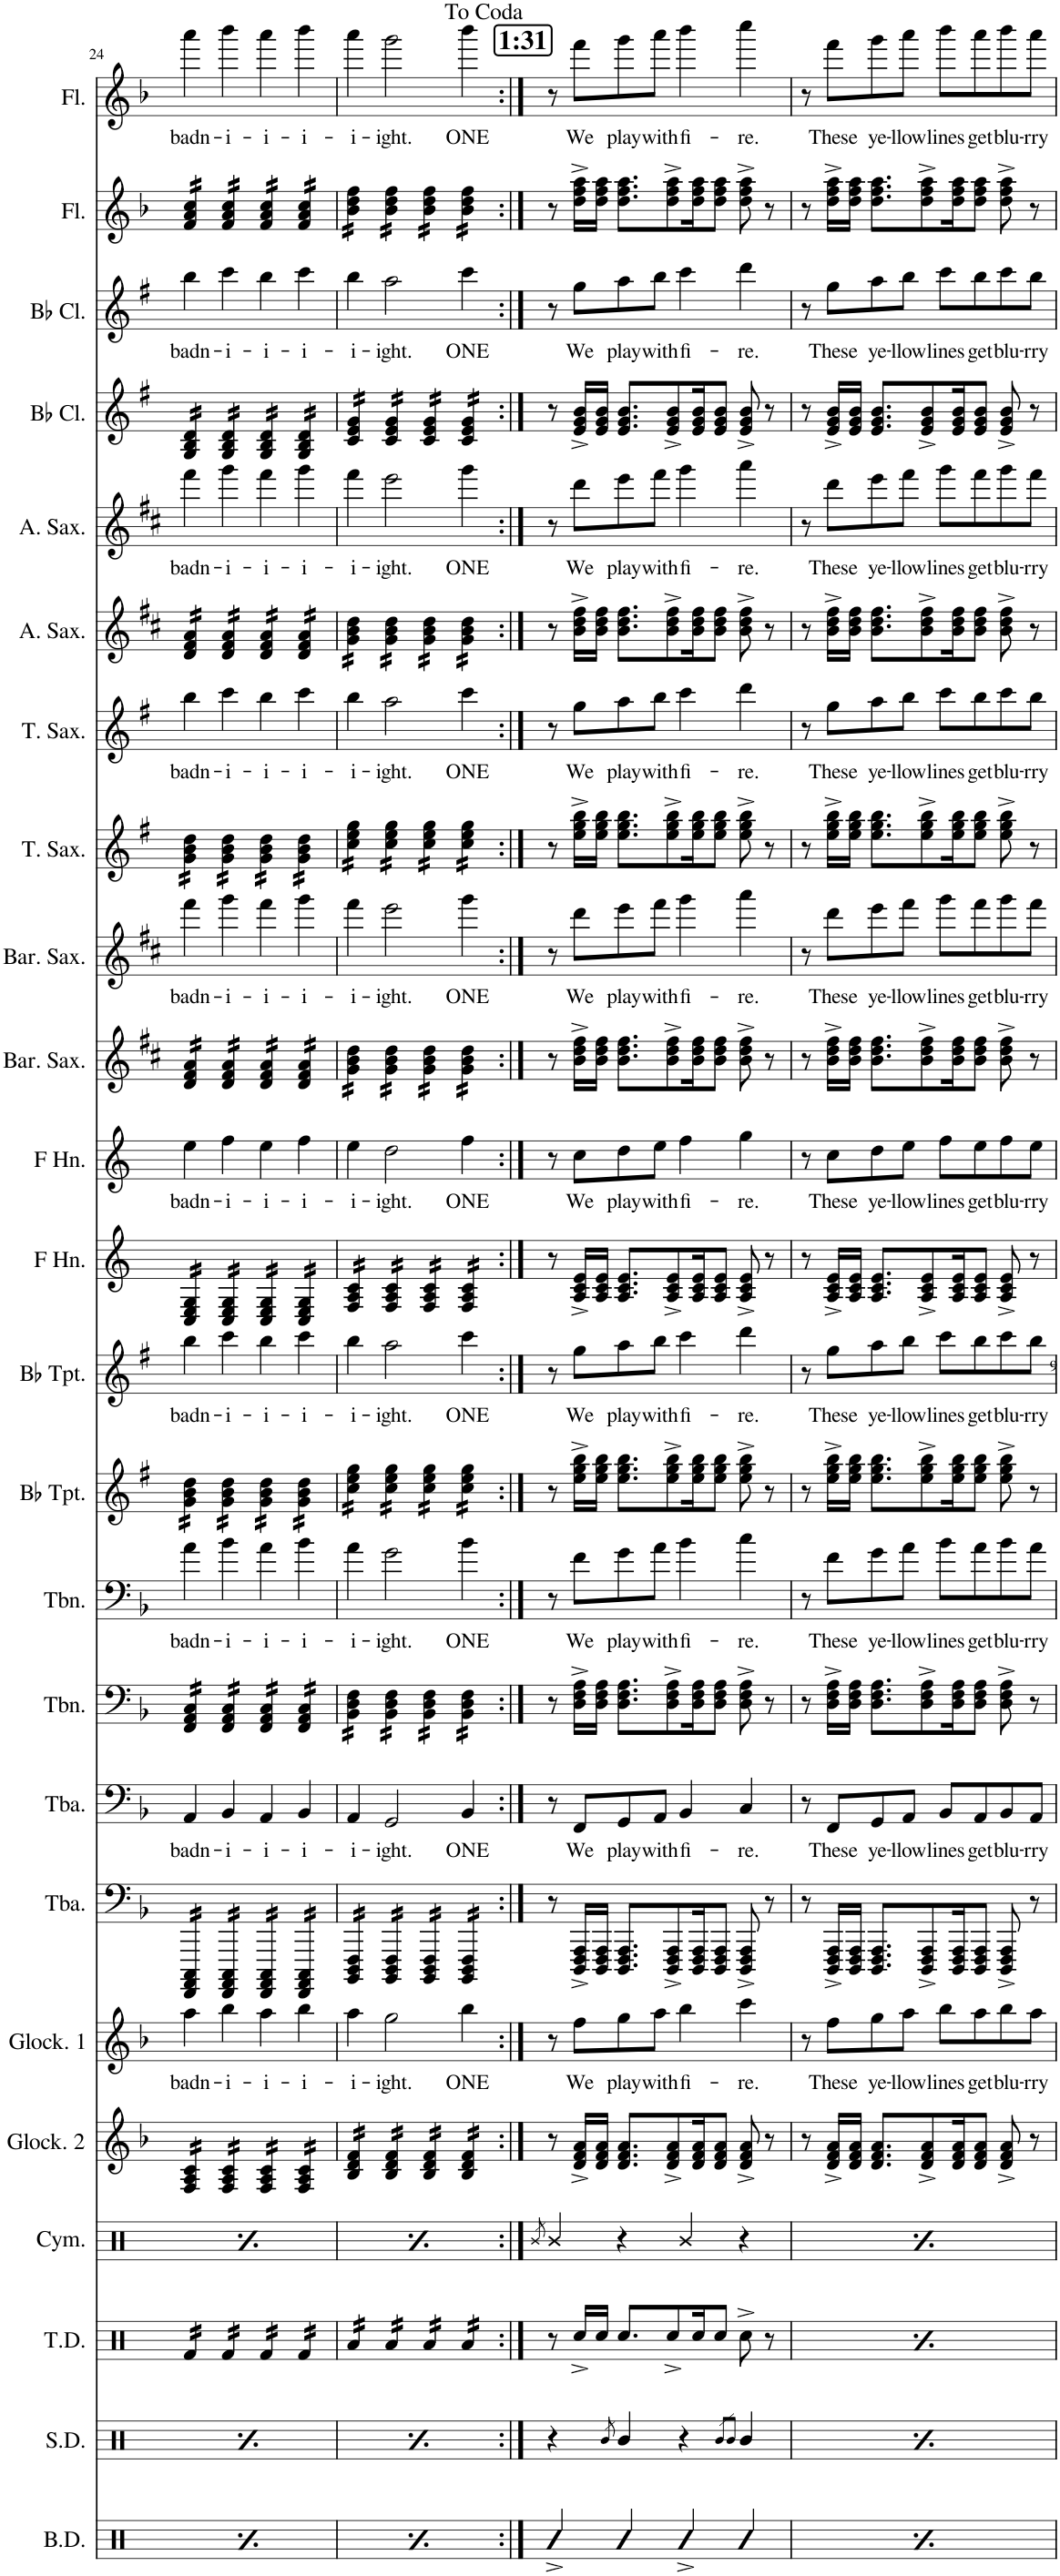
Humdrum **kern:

**kern	**kern	**kern	**kern	**kern	**kern	**text	**kern	**kern	**text	**kern	**kern	**text	**kern	**kern	**text	**kern	**kern	**text	**kern	**kern	**text	**kern	**kern	**text	**kern	**kern	**text	**kern	**kern	**text	**kern	**kern	**text
*part24	*part23	*part22	*part21	*part20	*part19	*part19	*part18	*part17	*part17	*part16	*part15	*part15	*part14	*part13	*part13	*part12	*part11	*part11	*part10	*part9	*part9	*part8	*part7	*part7	*part6	*part5	*part5	*part4	*part3	*part3	*part2	*part1	*part1
*staff24	*staff23	*staff22	*staff21	*staff20	*staff19	*staff19	*staff18	*staff17	*staff17	*staff16	*staff15	*staff15	*staff14	*staff13	*staff13	*staff12	*staff11	*staff11	*staff10	*staff9	*staff9	*staff8	*staff7	*staff7	*staff6	*staff5	*staff5	*staff4	*staff3	*staff3	*staff2	*staff1	*staff1
*I"Bass Drums	*I"Snare Drum	*I"Tenor Drums	*I"Cymbals	*I"Glockenspiel 2	*I"Glockenspiel 1	*	*I"Tuba	*I"Tuba	*	*I"Trombone	*I"Trombone	*	*I"Bb Trumpet	*I"Bb Trumpet	*	*I"Horn in F	*I"Horn in F	*	*I"Baritone Saxophone	*I"Baritone Saxophone	*	*I"Tenor Saxophone	*I"Tenor Saxophone	*	*I"Alto Saxophone	*I"Alto Saxophone	*	*I"Bb Clarinet	*I"Bb Clarinet	*	*I"Flute	*I"Flute	*
*I'B.D.	*I'S.D.	*I'T.D.	*I'Cym.	*I'Glock. 2	*I'Glock. 1	*	*I'Tba.	*I'Tba.	*	*I'Tbn.	*I'Tbn.	*	*I'Bb Tpt.	*I'Bb Tpt.	*	*	*	*	*I'Bar. Sax.	*I'Bar. Sax.	*	*I'T. Sax.	*I'T. Sax.	*	*I'A. Sax.	*I'A. Sax.	*	*I'Bb Cl.	*I'Bb Cl.	*	*I'Fl.	*I'Fl.	*
!!LO:PB:g=z
*clefX	*clefX	*clefX	*clefX	*clefG2	*clefG2	*	*clefF4	*clefF4	*	*clefF4	*clefF4	*	*clefG2	*clefG2	*	*clefG2	*clefG2	*	*clefG2	*clefG2	*	*clefG2	*clefG2	*	*clefG2	*clefG2	*	*clefG2	*clefG2	*	*clefG2	*clefG2	*
*	*	*	*	*Trd-14c-24	*Trd-14c-24	*	*	*	*	*	*	*	*Trd1c2	*Trd1c2	*	*Trd4c7	*Trd4c7	*	*Trd12c21	*Trd12c21	*	*Trd8c14	*Trd8c14	*	*Trd5c9	*Trd5c9	*	*Trd1c2	*Trd1c2	*	*	*	*
*k[]	*k[]	*k[]	*k[]	*k[b-]	*k[b-]	*	*k[b-]	*k[b-]	*	*k[b-]	*k[b-]	*	*k[f#]	*k[f#]	*	*k[]	*k[]	*	*k[f#c#]	*k[f#c#]	*	*k[f#]	*k[f#]	*	*k[f#c#]	*k[f#c#]	*	*k[f#]	*k[f#]	*	*k[b-]	*k[b-]	*
*M4/4	*M4/4	*M4/4	*M4/4	*M4/4	*M4/4	*	*M4/4	*M4/4	*	*M4/4	*M4/4	*	*M4/4	*M4/4	*	*M4/4	*M4/4	*	*M4/4	*M4/4	*	*M4/4	*M4/4	*	*M4/4	*M4/4	*	*M4/4	*M4/4	*	*M4/4	*M4/4	*
=24	=24	=24	=24	=24	=24	=24	=24	=24	=24	=24	=24	=24	=24	=24	=24	=24	=24	=24	=24	=24	=24	=24	=24	=24	=24	=24	=24	=24	=24	=24	=24	=24	=24
.	.	.	8qR/	.	.	.	.	.	.	.	.	.	.	.	.	.	.	.	.	.	.	.	.	.	.	.	.	.	.	.	.	.	.
!	!	!	!	!	!	!LO:LY:b	!	!	!LO:LY:b	!	!	!LO:LY:b	!	!	!LO:LY:b	!	!	!LO:LY:b	!	!	!LO:LY:b	!	!	!LO:LY:b	!	!	!LO:LY:b	!	!	!LO:LY:b	!	!	!LO:LY:b
*	*	*tremolo	*	*	*	*	*	*	*	*	*	*	*	*	*	*	*	*	*	*	*	*	*	*	*	*	*	*	*	*	*	*	*
*	*	*	*	*tremolo	*	*	*	*	*	*	*	*	*	*	*	*	*	*	*	*	*	*	*	*	*	*	*	*	*	*	*	*	*
*	*	*	*	*	*	*	*tremolo	*	*	*	*	*	*	*	*	*	*	*	*	*	*	*	*	*	*	*	*	*	*	*	*	*	*
*	*	*	*	*	*	*	*	*	*	*tremolo	*	*	*	*	*	*	*	*	*	*	*	*	*	*	*	*	*	*	*	*	*	*	*
*	*	*	*	*	*	*	*	*	*	*	*	*	*tremolo	*	*	*	*	*	*	*	*	*	*	*	*	*	*	*	*	*	*	*	*
*	*	*	*	*	*	*	*	*	*	*	*	*	*	*	*	*tremolo	*	*	*	*	*	*	*	*	*	*	*	*	*	*	*	*	*
*	*	*	*	*	*	*	*	*	*	*	*	*	*	*	*	*	*	*	*tremolo	*	*	*	*	*	*	*	*	*	*	*	*	*	*
*	*	*	*	*	*	*	*	*	*	*	*	*	*	*	*	*	*	*	*	*	*	*tremolo	*	*	*	*	*	*	*	*	*	*	*
*	*	*	*	*	*	*	*	*	*	*	*	*	*	*	*	*	*	*	*	*	*	*	*	*	*tremolo	*	*	*	*	*	*	*	*
*	*	*	*	*	*	*	*	*	*	*	*	*	*	*	*	*	*	*	*	*	*	*	*	*	*	*	*	*tremolo	*	*	*	*	*
*	*	*	*	*	*	*	*	*	*	*	*	*	*	*	*	*	*	*	*	*	*	*	*	*	*	*	*	*	*	*	*tremolo	*	*
4R^/	4r	16Rf/LL	4R^\	16F/ 16A/ 16c/LL	4aa\	badn-	16FFFF/ 16AAAA/ 16CCC/LL	4AA/	badn-	16FF/ 16AA/ 16C/LL	4a\	badn-	16g\ 16b\ 16dd\LL	4bb\	badn-	16C/ 16E/ 16G/LL	4ee\	badn-	16d/ 16f#/ 16a/LL	4fff#\	badn-	16g\ 16b\ 16dd\LL	4bb\	badn-	16d/ 16f#/ 16a/LL	4fff#\	badn-	16G/ 16B/ 16d/LL	4bb\	badn-	16f/ 16a/ 16cc/LL	4aaa\	badn-
.	.	16Rf/	.	16F/ 16A/ 16c/	.	.	16FFFF/ 16AAAA/ 16CCC/	.	.	16FF/ 16AA/ 16C/	.	.	16g\ 16b\ 16dd\	.	.	16C/ 16E/ 16G/	.	.	16d/ 16f#/ 16a/	.	.	16g\ 16b\ 16dd\	.	.	16d/ 16f#/ 16a/	.	.	16G/ 16B/ 16d/	.	.	16f/ 16a/ 16cc/	.	.
.	.	16Rf/	.	16F/ 16A/ 16c/	.	.	16FFFF/ 16AAAA/ 16CCC/	.	.	16FF/ 16AA/ 16C/	.	.	16g\ 16b\ 16dd\	.	.	16C/ 16E/ 16G/	.	.	16d/ 16f#/ 16a/	.	.	16g\ 16b\ 16dd\	.	.	16d/ 16f#/ 16a/	.	.	16G/ 16B/ 16d/	.	.	16f/ 16a/ 16cc/	.	.
.	.	16Rf/JJ	.	16F/ 16A/ 16c/JJ	.	.	16FFFF/ 16AAAA/ 16CCC/JJ	.	.	16FF/ 16AA/ 16C/JJ	.	.	16g\ 16b\ 16dd\JJ	.	.	16C/ 16E/ 16G/JJ	.	.	16d/ 16f#/ 16a/JJ	.	.	16g\ 16b\ 16dd\JJ	.	.	16d/ 16f#/ 16a/JJ	.	.	16G/ 16B/ 16d/JJ	.	.	16f/ 16a/ 16cc/JJ	.	.
.	8qR/	.	.	.	.	.	.	.	.	.	.	.	.	.	.	.	.	.	.	.	.	.	.	.	.	.	.	.	.	.	.	.	.
!	!	!	!	!	!	!LO:LY:b	!	!	!LO:LY:b	!	!	!LO:LY:b	!	!	!LO:LY:b	!	!	!LO:LY:b	!	!	!LO:LY:b	!	!	!LO:LY:b	!	!	!LO:LY:b	!	!	!LO:LY:b	!	!	!LO:LY:b
4R/	4R/	16Rf/LL	4r	16F/ 16A/ 16c/LL	4bb-\	-i-	16FFFF/ 16AAAA/ 16CCC/LL	4BB-/	-i-	16FF/ 16AA/ 16C/LL	4b-\	-i-	16g\ 16b\ 16dd\LL	4ccc\	-i-	16C/ 16E/ 16G/LL	4ff\	-i-	16d/ 16f#/ 16a/LL	4ggg\	-i-	16g\ 16b\ 16dd\LL	4ccc\	-i-	16d/ 16f#/ 16a/LL	4ggg\	-i-	16G/ 16B/ 16d/LL	4ccc\	-i-	16f/ 16a/ 16cc/LL	4bbb-\	-i-
.	.	16Rf/	.	16F/ 16A/ 16c/	.	.	16FFFF/ 16AAAA/ 16CCC/	.	.	16FF/ 16AA/ 16C/	.	.	16g\ 16b\ 16dd\	.	.	16C/ 16E/ 16G/	.	.	16d/ 16f#/ 16a/	.	.	16g\ 16b\ 16dd\	.	.	16d/ 16f#/ 16a/	.	.	16G/ 16B/ 16d/	.	.	16f/ 16a/ 16cc/	.	.
.	.	16Rf/	.	16F/ 16A/ 16c/	.	.	16FFFF/ 16AAAA/ 16CCC/	.	.	16FF/ 16AA/ 16C/	.	.	16g\ 16b\ 16dd\	.	.	16C/ 16E/ 16G/	.	.	16d/ 16f#/ 16a/	.	.	16g\ 16b\ 16dd\	.	.	16d/ 16f#/ 16a/	.	.	16G/ 16B/ 16d/	.	.	16f/ 16a/ 16cc/	.	.
.	.	16Rf/JJ	.	16F/ 16A/ 16c/JJ	.	.	16FFFF/ 16AAAA/ 16CCC/JJ	.	.	16FF/ 16AA/ 16C/JJ	.	.	16g\ 16b\ 16dd\JJ	.	.	16C/ 16E/ 16G/JJ	.	.	16d/ 16f#/ 16a/JJ	.	.	16g\ 16b\ 16dd\JJ	.	.	16d/ 16f#/ 16a/JJ	.	.	16G/ 16B/ 16d/JJ	.	.	16f/ 16a/ 16cc/JJ	.	.
!	!	!	!	!	!	!LO:LY:b	!	!	!LO:LY:b	!	!	!LO:LY:b	!	!	!LO:LY:b	!	!	!LO:LY:b	!	!	!LO:LY:b	!	!	!LO:LY:b	!	!	!LO:LY:b	!	!	!LO:LY:b	!	!	!LO:LY:b
4R^/	4r	16Rf/LL	4R\	16F/ 16A/ 16c/LL	4aa\	-i-	16FFFF/ 16AAAA/ 16CCC/LL	4AA/	-i-	16FF/ 16AA/ 16C/LL	4a\	-i-	16g\ 16b\ 16dd\LL	4bb\	-i-	16C/ 16E/ 16G/LL	4ee\	-i-	16d/ 16f#/ 16a/LL	4fff#\	-i-	16g\ 16b\ 16dd\LL	4bb\	-i-	16d/ 16f#/ 16a/LL	4fff#\	-i-	16G/ 16B/ 16d/LL	4bb\	-i-	16f/ 16a/ 16cc/LL	4aaa\	-i-
.	.	16Rf/	.	16F/ 16A/ 16c/	.	.	16FFFF/ 16AAAA/ 16CCC/	.	.	16FF/ 16AA/ 16C/	.	.	16g\ 16b\ 16dd\	.	.	16C/ 16E/ 16G/	.	.	16d/ 16f#/ 16a/	.	.	16g\ 16b\ 16dd\	.	.	16d/ 16f#/ 16a/	.	.	16G/ 16B/ 16d/	.	.	16f/ 16a/ 16cc/	.	.
.	.	16Rf/	.	16F/ 16A/ 16c/	.	.	16FFFF/ 16AAAA/ 16CCC/	.	.	16FF/ 16AA/ 16C/	.	.	16g\ 16b\ 16dd\	.	.	16C/ 16E/ 16G/	.	.	16d/ 16f#/ 16a/	.	.	16g\ 16b\ 16dd\	.	.	16d/ 16f#/ 16a/	.	.	16G/ 16B/ 16d/	.	.	16f/ 16a/ 16cc/	.	.
.	.	16Rf/JJ	.	16F/ 16A/ 16c/JJ	.	.	16FFFF/ 16AAAA/ 16CCC/JJ	.	.	16FF/ 16AA/ 16C/JJ	.	.	16g\ 16b\ 16dd\JJ	.	.	16C/ 16E/ 16G/JJ	.	.	16d/ 16f#/ 16a/JJ	.	.	16g\ 16b\ 16dd\JJ	.	.	16d/ 16f#/ 16a/JJ	.	.	16G/ 16B/ 16d/JJ	.	.	16f/ 16a/ 16cc/JJ	.	.
.	8qR/L	.	.	.	.	.	.	.	.	.	.	.	.	.	.	.	.	.	.	.	.	.	.	.	.	.	.	.	.	.	.	.	.
.	8qR/J	.	.	.	.	.	.	.	.	.	.	.	.	.	.	.	.	.	.	.	.	.	.	.	.	.	.	.	.	.	.	.	.
!	!	!	!	!	!	!LO:LY:b	!	!	!LO:LY:b	!	!	!LO:LY:b	!	!	!LO:LY:b	!	!	!LO:LY:b	!	!	!LO:LY:b	!	!	!LO:LY:b	!	!	!LO:LY:b	!	!	!LO:LY:b	!	!	!LO:LY:b
4R/	4R/	16Rf/LL	4r	16F/ 16A/ 16c/LL	4bb-\	-i-	16FFFF/ 16AAAA/ 16CCC/LL	4BB-/	-i-	16FF/ 16AA/ 16C/LL	4b-\	-i-	16g\ 16b\ 16dd\LL	4ccc\	-i-	16C/ 16E/ 16G/LL	4ff\	-i-	16d/ 16f#/ 16a/LL	4ggg\	-i-	16g\ 16b\ 16dd\LL	4ccc\	-i-	16d/ 16f#/ 16a/LL	4ggg\	-i-	16G/ 16B/ 16d/LL	4ccc\	-i-	16f/ 16a/ 16cc/LL	4bbb-\	-i-
.	.	16Rf/	.	16F/ 16A/ 16c/	.	.	16FFFF/ 16AAAA/ 16CCC/	.	.	16FF/ 16AA/ 16C/	.	.	16g\ 16b\ 16dd\	.	.	16C/ 16E/ 16G/	.	.	16d/ 16f#/ 16a/	.	.	16g\ 16b\ 16dd\	.	.	16d/ 16f#/ 16a/	.	.	16G/ 16B/ 16d/	.	.	16f/ 16a/ 16cc/	.	.
.	.	16Rf/	.	16F/ 16A/ 16c/	.	.	16FFFF/ 16AAAA/ 16CCC/	.	.	16FF/ 16AA/ 16C/	.	.	16g\ 16b\ 16dd\	.	.	16C/ 16E/ 16G/	.	.	16d/ 16f#/ 16a/	.	.	16g\ 16b\ 16dd\	.	.	16d/ 16f#/ 16a/	.	.	16G/ 16B/ 16d/	.	.	16f/ 16a/ 16cc/	.	.
.	.	16Rf/JJ	.	16F/ 16A/ 16c/JJ	.	.	16FFFF/ 16AAAA/ 16CCC/JJ	.	.	16FF/ 16AA/ 16C/JJ	.	.	16g\ 16b\ 16dd\JJ	.	.	16C/ 16E/ 16G/JJ	.	.	16d/ 16f#/ 16a/JJ	.	.	16g\ 16b\ 16dd\JJ	.	.	16d/ 16f#/ 16a/JJ	.	.	16G/ 16B/ 16d/JJ	.	.	16f/ 16a/ 16cc/JJ	.	.
=25	=25	=25	=25	=25	=25	=25	=25	=25	=25	=25	=25	=25	=25	=25	=25	=25	=25	=25	=25	=25	=25	=25	=25	=25	=25	=25	=25	=25	=25	=25	=25	=25	=25
.	.	.	8qR/	.	.	.	.	.	.	.	.	.	.	.	.	.	.	.	.	.	.	.	.	.	.	.	.	.	.	.	.	.	.
!	!	!	!	!	!	!LO:LY:b	!	!	!LO:LY:b	!	!	!LO:LY:b	!	!	!LO:LY:b	!	!	!LO:LY:b	!	!	!LO:LY:b	!	!	!LO:LY:b	!	!	!LO:LY:b	!	!	!LO:LY:b	!	!	!LO:LY:b
4R^/	4r	16Ra/LL	4R^\	16B-/ 16d/ 16f/LL	4aa\	-i-	16BBBB-/ 16DDD/ 16FFF/LL	4AA/	-i-	16BB-\ 16D\ 16F\LL	4a\	-i-	16cc\ 16ee\ 16gg\LL	4bb\	-i-	16F/ 16A/ 16c/LL	4ee\	-i-	16g\ 16b\ 16dd\LL	4fff#\	-i-	16cc\ 16ee\ 16gg\LL	4bb\	-i-	16g\ 16b\ 16dd\LL	4fff#\	-i-	16c/ 16e/ 16g/LL	4bb\	-i-	16b-\ 16dd\ 16ff\LL	4aaa\	-i-
.	.	16Ra/	.	16B-/ 16d/ 16f/	.	.	16BBBB-/ 16DDD/ 16FFF/	.	.	16BB-\ 16D\ 16F\	.	.	16cc\ 16ee\ 16gg\	.	.	16F/ 16A/ 16c/	.	.	16g\ 16b\ 16dd\	.	.	16cc\ 16ee\ 16gg\	.	.	16g\ 16b\ 16dd\	.	.	16c/ 16e/ 16g/	.	.	16b-\ 16dd\ 16ff\	.	.
.	.	16Ra/	.	16B-/ 16d/ 16f/	.	.	16BBBB-/ 16DDD/ 16FFF/	.	.	16BB-\ 16D\ 16F\	.	.	16cc\ 16ee\ 16gg\	.	.	16F/ 16A/ 16c/	.	.	16g\ 16b\ 16dd\	.	.	16cc\ 16ee\ 16gg\	.	.	16g\ 16b\ 16dd\	.	.	16c/ 16e/ 16g/	.	.	16b-\ 16dd\ 16ff\	.	.
.	.	16Ra/JJ	.	16B-/ 16d/ 16f/JJ	.	.	16BBBB-/ 16DDD/ 16FFF/JJ	.	.	16BB-\ 16D\ 16F\JJ	.	.	16cc\ 16ee\ 16gg\JJ	.	.	16F/ 16A/ 16c/JJ	.	.	16g\ 16b\ 16dd\JJ	.	.	16cc\ 16ee\ 16gg\JJ	.	.	16g\ 16b\ 16dd\JJ	.	.	16c/ 16e/ 16g/JJ	.	.	16b-\ 16dd\ 16ff\JJ	.	.
.	8qR/	.	.	.	.	.	.	.	.	.	.	.	.	.	.	.	.	.	.	.	.	.	.	.	.	.	.	.	.	.	.	.	.
!	!	!	!	!	!	!LO:LY:b	!	!	!LO:LY:b	!	!	!LO:LY:b	!	!	!LO:LY:b	!	!	!LO:LY:b	!	!	!LO:LY:b	!	!	!LO:LY:b	!	!	!LO:LY:b	!	!	!LO:LY:b	!	!	!LO:LY:b
4R/	4R/	16Ra/LL	4r	16B-/ 16d/ 16f/LL	2gg\	-ight.	16BBBB-/ 16DDD/ 16FFF/LL	2GG/	-ight.	16BB-\ 16D\ 16F\LL	2g\	-ight.	16cc\ 16ee\ 16gg\LL	2aa\	-ight.	16F/ 16A/ 16c/LL	2dd\	-ight.	16g\ 16b\ 16dd\LL	2eee\	-ight.	16cc\ 16ee\ 16gg\LL	2aa\	-ight.	16g\ 16b\ 16dd\LL	2eee\	-ight.	16c/ 16e/ 16g/LL	2aa\	-ight.	16b-\ 16dd\ 16ff\LL	2ggg\	-ight.
.	.	16Ra/	.	16B-/ 16d/ 16f/	.	.	16BBBB-/ 16DDD/ 16FFF/	.	.	16BB-\ 16D\ 16F\	.	.	16cc\ 16ee\ 16gg\	.	.	16F/ 16A/ 16c/	.	.	16g\ 16b\ 16dd\	.	.	16cc\ 16ee\ 16gg\	.	.	16g\ 16b\ 16dd\	.	.	16c/ 16e/ 16g/	.	.	16b-\ 16dd\ 16ff\	.	.
.	.	16Ra/	.	16B-/ 16d/ 16f/	.	.	16BBBB-/ 16DDD/ 16FFF/	.	.	16BB-\ 16D\ 16F\	.	.	16cc\ 16ee\ 16gg\	.	.	16F/ 16A/ 16c/	.	.	16g\ 16b\ 16dd\	.	.	16cc\ 16ee\ 16gg\	.	.	16g\ 16b\ 16dd\	.	.	16c/ 16e/ 16g/	.	.	16b-\ 16dd\ 16ff\	.	.
.	.	16Ra/JJ	.	16B-/ 16d/ 16f/JJ	.	.	16BBBB-/ 16DDD/ 16FFF/JJ	.	.	16BB-\ 16D\ 16F\JJ	.	.	16cc\ 16ee\ 16gg\JJ	.	.	16F/ 16A/ 16c/JJ	.	.	16g\ 16b\ 16dd\JJ	.	.	16cc\ 16ee\ 16gg\JJ	.	.	16g\ 16b\ 16dd\JJ	.	.	16c/ 16e/ 16g/JJ	.	.	16b-\ 16dd\ 16ff\JJ	.	.
4R^/	4r	16Ra/LL	4R\	16B-/ 16d/ 16f/LL	.	.	16BBBB-/ 16DDD/ 16FFF/LL	.	.	16BB-\ 16D\ 16F\LL	.	.	16cc\ 16ee\ 16gg\LL	.	.	16F/ 16A/ 16c/LL	.	.	16g\ 16b\ 16dd\LL	.	.	16cc\ 16ee\ 16gg\LL	.	.	16g\ 16b\ 16dd\LL	.	.	16c/ 16e/ 16g/LL	.	.	16b-\ 16dd\ 16ff\LL	.	.
.	.	16Ra/	.	16B-/ 16d/ 16f/	.	.	16BBBB-/ 16DDD/ 16FFF/	.	.	16BB-\ 16D\ 16F\	.	.	16cc\ 16ee\ 16gg\	.	.	16F/ 16A/ 16c/	.	.	16g\ 16b\ 16dd\	.	.	16cc\ 16ee\ 16gg\	.	.	16g\ 16b\ 16dd\	.	.	16c/ 16e/ 16g/	.	.	16b-\ 16dd\ 16ff\	.	.
.	.	16Ra/	.	16B-/ 16d/ 16f/	.	.	16BBBB-/ 16DDD/ 16FFF/	.	.	16BB-\ 16D\ 16F\	.	.	16cc\ 16ee\ 16gg\	.	.	16F/ 16A/ 16c/	.	.	16g\ 16b\ 16dd\	.	.	16cc\ 16ee\ 16gg\	.	.	16g\ 16b\ 16dd\	.	.	16c/ 16e/ 16g/	.	.	16b-\ 16dd\ 16ff\	.	.
.	.	16Ra/JJ	.	16B-/ 16d/ 16f/JJ	.	.	16BBBB-/ 16DDD/ 16FFF/JJ	.	.	16BB-\ 16D\ 16F\JJ	.	.	16cc\ 16ee\ 16gg\JJ	.	.	16F/ 16A/ 16c/JJ	.	.	16g\ 16b\ 16dd\JJ	.	.	16cc\ 16ee\ 16gg\JJ	.	.	16g\ 16b\ 16dd\JJ	.	.	16c/ 16e/ 16g/JJ	.	.	16b-\ 16dd\ 16ff\JJ	.	.
.	8qR/L	.	.	.	.	.	.	.	.	.	.	.	.	.	.	.	.	.	.	.	.	.	.	.	.	.	.	.	.	.	.	.	.
.	8qR/J	.	.	.	.	.	.	.	.	.	.	.	.	.	.	.	.	.	.	.	.	.	.	.	.	.	.	.	.	.	.	.	.
!	!	!	!	!	!	!LO:LY:b	!	!	!LO:LY:b	!	!	!LO:LY:b	!	!	!LO:LY:b	!	!	!LO:LY:b	!	!	!LO:LY:b	!	!	!LO:LY:b	!	!	!LO:LY:b	!	!	!LO:LY:b	!	!	!LO:LY:b
4R/	4R/	16Ra/LL	4r	16B-/ 16d/ 16f/LL	4bb-\	ONE	16BBBB-/ 16DDD/ 16FFF/LL	4BB-/	ONE	16BB-\ 16D\ 16F\LL	4b-\	ONE	16cc\ 16ee\ 16gg\LL	4ccc\	ONE	16F/ 16A/ 16c/LL	4ff\	ONE	16g\ 16b\ 16dd\LL	4ggg\	ONE	16cc\ 16ee\ 16gg\LL	4ccc\	ONE	16g\ 16b\ 16dd\LL	4ggg\	ONE	16c/ 16e/ 16g/LL	4ccc\	ONE	16b-\ 16dd\ 16ff\LL	4bbb-\	ONE
.	.	16Ra/	.	16B-/ 16d/ 16f/	.	.	16BBBB-/ 16DDD/ 16FFF/	.	.	16BB-\ 16D\ 16F\	.	.	16cc\ 16ee\ 16gg\	.	.	16F/ 16A/ 16c/	.	.	16g\ 16b\ 16dd\	.	.	16cc\ 16ee\ 16gg\	.	.	16g\ 16b\ 16dd\	.	.	16c/ 16e/ 16g/	.	.	16b-\ 16dd\ 16ff\	.	.
.	.	16Ra/	.	16B-/ 16d/ 16f/	.	.	16BBBB-/ 16DDD/ 16FFF/	.	.	16BB-\ 16D\ 16F\	.	.	16cc\ 16ee\ 16gg\	.	.	16F/ 16A/ 16c/	.	.	16g\ 16b\ 16dd\	.	.	16cc\ 16ee\ 16gg\	.	.	16g\ 16b\ 16dd\	.	.	16c/ 16e/ 16g/	.	.	16b-\ 16dd\ 16ff\	.	.
.	.	16Ra/JJ	.	16B-/ 16d/ 16f/JJ	.	.	16BBBB-/ 16DDD/ 16FFF/JJ	.	.	16BB-\ 16D\ 16F\JJ	.	.	16cc\ 16ee\ 16gg\JJ	.	.	16F/ 16A/ 16c/JJ	.	.	16g\ 16b\ 16dd\JJ	.	.	16cc\ 16ee\ 16gg\JJ	.	.	16g\ 16b\ 16dd\JJ	.	.	16c/ 16e/ 16g/JJ	.	.	16b-\ 16dd\ 16ff\JJ	.	.
*	*	*	*	*	*	*	*	*	*	*	*	*	*	*	*	*	*	*	*	*	*	*	*	*	*	*	*	*	*	*	*Xtremolo	*	*
*	*	*	*	*	*	*	*	*	*	*	*	*	*	*	*	*	*	*	*	*	*	*	*	*	*	*	*	*Xtremolo	*	*	*	*	*
*	*	*	*	*	*	*	*	*	*	*	*	*	*	*	*	*	*	*	*	*	*	*	*	*	*Xtremolo	*	*	*	*	*	*	*	*
*	*	*	*	*	*	*	*	*	*	*	*	*	*	*	*	*	*	*	*	*	*	*Xtremolo	*	*	*	*	*	*	*	*	*	*	*
*	*	*	*	*	*	*	*	*	*	*	*	*	*	*	*	*	*	*	*Xtremolo	*	*	*	*	*	*	*	*	*	*	*	*	*	*
*	*	*	*	*	*	*	*	*	*	*	*	*	*	*	*	*Xtremolo	*	*	*	*	*	*	*	*	*	*	*	*	*	*	*	*	*
*	*	*	*	*	*	*	*	*	*	*	*	*	*Xtremolo	*	*	*	*	*	*	*	*	*	*	*	*	*	*	*	*	*	*	*	*
*	*	*	*	*	*	*	*	*	*	*Xtremolo	*	*	*	*	*	*	*	*	*	*	*	*	*	*	*	*	*	*	*	*	*	*	*
*	*	*	*	*	*	*	*Xtremolo	*	*	*	*	*	*	*	*	*	*	*	*	*	*	*	*	*	*	*	*	*	*	*	*	*	*
*	*	*	*	*Xtremolo	*	*	*	*	*	*	*	*	*	*	*	*	*	*	*	*	*	*	*	*	*	*	*	*	*	*	*	*	*
*	*	*Xtremolo	*	*	*	*	*	*	*	*	*	*	*	*	*	*	*	*	*	*	*	*	*	*	*	*	*	*	*	*	*	*	*
!!LO:REH:place=s1:a:B:cj:fs=14:t=1&colon;31
=26:|!	=26:|!	=26:|!	=26:|!	=26:|!	=26:|!	=26:|!	=26:|!	=26:|!	=26:|!	=26:|!	=26:|!	=26:|!	=26:|!	=26:|!	=26:|!	=26:|!	=26:|!	=26:|!	=26:|!	=26:|!	=26:|!	=26:|!	=26:|!	=26:|!	=26:|!	=26:|!	=26:|!	=26:|!	=26:|!	=26:|!	=26:|!	=26:|!	=26:|!
.	.	.	8qR/	.	.	.	.	.	.	.	.	.	.	.	.	.	.	.	.	.	.	.	.	.	.	.	.	.	.	.	.	.	.
4R^/	4r	8r	4R/	8r	8r	.	8r	8r	.	8r	8r	.	8r	8r	.	8r	8r	.	8r	8r	.	8r	8r	.	8r	8r	.	8r	8r	.	8r	8r	.
!	!	!	!	!	!	!LO:LY:b	!	!	!LO:LY:b	!	!	!LO:LY:b	!	!	!LO:LY:b	!	!	!LO:LY:b	!	!	!LO:LY:b	!	!	!LO:LY:b	!	!	!LO:LY:b	!	!	!LO:LY:b	!	!	!LO:LY:b
.	.	16Rcc^/LL	.	16d/^ 16f/^ 16a/^LL	8ff\L	We	16DDD/^ 16FFF/^ 16AAA/^LL	8FF/L	We	16D\^ 16F\^ 16A\^LL	8f\L	We	16ee\^ 16gg\^ 16bb\^LL	8gg\L	We	16A/^ 16c/^ 16e/^LL	8cc\L	We	16b\^ 16dd\^ 16ff#\^LL	8ddd\L	We	16ee\^ 16gg\^ 16bb\^LL	8gg\L	We	16b\^ 16dd\^ 16ff#\^LL	8ddd\L	We	16e/^ 16g/^ 16b/^LL	8gg\L	We	16dd\^ 16ff\^ 16aa\^LL	8fff\L	We
.	.	16Rcc/JJ	.	16d/ 16f/ 16a/JJ	.	.	16DDD/ 16FFF/ 16AAA/JJ	.	.	16D\ 16F\ 16A\JJ	.	.	16ee\ 16gg\ 16bb\JJ	.	.	16A/ 16c/ 16e/JJ	.	.	16b\ 16dd\ 16ff#\JJ	.	.	16ee\ 16gg\ 16bb\JJ	.	.	16b\ 16dd\ 16ff#\JJ	.	.	16e/ 16g/ 16b/JJ	.	.	16dd\ 16ff\ 16aa\JJ	.	.
.	8qR/	.	.	.	.	.	.	.	.	.	.	.	.	.	.	.	.	.	.	.	.	.	.	.	.	.	.	.	.	.	.	.	.
!	!	!	!	!	!	!LO:LY:b	!	!	!LO:LY:b	!	!	!LO:LY:b	!	!	!LO:LY:b	!	!	!LO:LY:b	!	!	!LO:LY:b	!	!	!LO:LY:b	!	!	!LO:LY:b	!	!	!LO:LY:b	!	!	!LO:LY:b
4R/	4R/	8.Rcc/L	4r	8.d/ 8.f/ 8.a/L	8gg\	play	8.DDD/ 8.FFF/ 8.AAA/L	8GG/	play	8.D\ 8.F\ 8.A\L	8g\	play	8.ee\ 8.gg\ 8.bb\L	8aa\	play	8.A/ 8.c/ 8.e/L	8dd\	play	8.b\ 8.dd\ 8.ff#\L	8eee\	play	8.ee\ 8.gg\ 8.bb\L	8aa\	play	8.b\ 8.dd\ 8.ff#\L	8eee\	play	8.e/ 8.g/ 8.b/L	8aa\	play	8.dd\ 8.ff\ 8.aa\L	8ggg\	play
!	!	!	!	!	!	!LO:LY:b	!	!	!LO:LY:b	!	!	!LO:LY:b	!	!	!LO:LY:b	!	!	!LO:LY:b	!	!	!LO:LY:b	!	!	!LO:LY:b	!	!	!LO:LY:b	!	!	!LO:LY:b	!	!	!LO:LY:b
.	.	.	.	.	8aa\J	with	.	8AA/J	with	.	8a\J	with	.	8bb\J	with	.	8ee\J	with	.	8fff#\J	with	.	8bb\J	with	.	8fff#\J	with	.	8bb\J	with	.	8aaa\J	with
.	.	8Rcc^/	.	8d/^ 8f/^ 8a/^	.	.	8DDD/^ 8FFF/^ 8AAA/^	.	.	8D\^ 8F\^ 8A\^	.	.	8ee\^ 8gg\^ 8bb\^	.	.	8A/^ 8c/^ 8e/^	.	.	8b\^ 8dd\^ 8ff#\^	.	.	8ee\^ 8gg\^ 8bb\^	.	.	8b\^ 8dd\^ 8ff#\^	.	.	8e/^ 8g/^ 8b/^	.	.	8dd\^ 8ff\^ 8aa\^	.	.
!	!	!	!	!	!	!LO:LY:b	!	!	!LO:LY:b	!	!	!LO:LY:b	!	!	!LO:LY:b	!	!	!LO:LY:b	!	!	!LO:LY:b	!	!	!LO:LY:b	!	!	!LO:LY:b	!	!	!LO:LY:b	!	!	!LO:LY:b
4R^/	4r	.	4R/	.	4bb-\	fi-	.	4BB-/	fi-	.	4b-\	fi-	.	4ccc\	fi-	.	4ff\	fi-	.	4ggg\	fi-	.	4ccc\	fi-	.	4ggg\	fi-	.	4ccc\	fi-	.	4bbb-\	fi-
.	.	16Rcc/K	.	16d/ 16f/ 16a/K	.	.	16DDD/ 16FFF/ 16AAA/K	.	.	16D\ 16F\ 16A\K	.	.	16ee\ 16gg\ 16bb\K	.	.	16A/ 16c/ 16e/K	.	.	16b\ 16dd\ 16ff#\K	.	.	16ee\ 16gg\ 16bb\K	.	.	16b\ 16dd\ 16ff#\K	.	.	16e/ 16g/ 16b/K	.	.	16dd\ 16ff\ 16aa\K	.	.
.	.	8Rcc/J	.	8d/ 8f/ 8a/J	.	.	8DDD/ 8FFF/ 8AAA/J	.	.	8D\ 8F\ 8A\J	.	.	8ee\ 8gg\ 8bb\J	.	.	8A/ 8c/ 8e/J	.	.	8b\ 8dd\ 8ff#\J	.	.	8ee\ 8gg\ 8bb\J	.	.	8b\ 8dd\ 8ff#\J	.	.	8e/ 8g/ 8b/J	.	.	8dd\ 8ff\ 8aa\J	.	.
.	8qR/L	.	.	.	.	.	.	.	.	.	.	.	.	.	.	.	.	.	.	.	.	.	.	.	.	.	.	.	.	.	.	.	.
.	8qR/J	.	.	.	.	.	.	.	.	.	.	.	.	.	.	.	.	.	.	.	.	.	.	.	.	.	.	.	.	.	.	.	.
!	!	!	!	!	!	!LO:LY:b	!	!	!LO:LY:b	!	!	!LO:LY:b	!	!	!LO:LY:b	!	!	!LO:LY:b	!	!	!LO:LY:b	!	!	!LO:LY:b	!	!	!LO:LY:b	!	!	!LO:LY:b	!	!	!LO:LY:b
4R/	4R/	8Rcc^\	4r	8d/^ 8f/^ 8a/^	4ccc\	-re.	8DDD/^ 8FFF/^ 8AAA/^	4C/	-re.	8D\^ 8F\^ 8A\^	4cc\	-re.	8ee\^ 8gg\^ 8bb\^	4ddd\	-re.	8A/^ 8c/^ 8e/^	4gg\	-re.	8b\^ 8dd\^ 8ff#\^	4aaa\	-re.	8ee\^ 8gg\^ 8bb\^	4ddd\	-re.	8b\^ 8dd\^ 8ff#\^	4aaa\	-re.	8e/^ 8g/^ 8b/^	4ddd\	-re.	8dd\^ 8ff\^ 8aa\^	4cccc\	-re.
.	.	8r	.	8r	.	.	8r	.	.	8r	.	.	8r	.	.	8r	.	.	8r	.	.	8r	.	.	8r	.	.	8r	.	.	8r	.	.
=27	=27	=27	=27	=27	=27	=27	=27	=27	=27	=27	=27	=27	=27	=27	=27	=27	=27	=27	=27	=27	=27	=27	=27	=27	=27	=27	=27	=27	=27	=27	=27	=27	=27
.	.	.	8qR/	.	.	.	.	.	.	.	.	.	.	.	.	.	.	.	.	.	.	.	.	.	.	.	.	.	.	.	.	.	.
4R^/	4r	8r	4R/	8r	8r	.	8r	8r	.	8r	8r	.	8r	8r	.	8r	8r	.	8r	8r	.	8r	8r	.	8r	8r	.	8r	8r	.	8r	8r	.
!	!	!	!	!	!	!LO:LY:b	!	!	!LO:LY:b	!	!	!LO:LY:b	!	!	!LO:LY:b	!	!	!LO:LY:b	!	!	!LO:LY:b	!	!	!LO:LY:b	!	!	!LO:LY:b	!	!	!LO:LY:b	!	!	!LO:LY:b
.	.	16Rcc^/LL	.	16d/^ 16f/^ 16a/^LL	8ff\L	These	16DDD/^ 16FFF/^ 16AAA/^LL	8FF/L	These	16D\^ 16F\^ 16A\^LL	8f\L	These	16ee\^ 16gg\^ 16bb\^LL	8gg\L	These	16A/^ 16c/^ 16e/^LL	8cc\L	These	16b\^ 16dd\^ 16ff#\^LL	8ddd\L	These	16ee\^ 16gg\^ 16bb\^LL	8gg\L	These	16b\^ 16dd\^ 16ff#\^LL	8ddd\L	These	16e/^ 16g/^ 16b/^LL	8gg\L	These	16dd\^ 16ff\^ 16aa\^LL	8fff\L	These
.	.	16Rcc/JJ	.	16d/ 16f/ 16a/JJ	.	.	16DDD/ 16FFF/ 16AAA/JJ	.	.	16D\ 16F\ 16A\JJ	.	.	16ee\ 16gg\ 16bb\JJ	.	.	16A/ 16c/ 16e/JJ	.	.	16b\ 16dd\ 16ff#\JJ	.	.	16ee\ 16gg\ 16bb\JJ	.	.	16b\ 16dd\ 16ff#\JJ	.	.	16e/ 16g/ 16b/JJ	.	.	16dd\ 16ff\ 16aa\JJ	.	.
.	8qR/	.	.	.	.	.	.	.	.	.	.	.	.	.	.	.	.	.	.	.	.	.	.	.	.	.	.	.	.	.	.	.	.
!	!	!	!	!	!	!LO:LY:b	!	!	!LO:LY:b	!	!	!LO:LY:b	!	!	!LO:LY:b	!	!	!LO:LY:b	!	!	!LO:LY:b	!	!	!LO:LY:b	!	!	!LO:LY:b	!	!	!LO:LY:b	!	!	!LO:LY:b
4R/	4R/	8.Rcc/L	4r	8.d/ 8.f/ 8.a/L	8gg\	ye-	8.DDD/ 8.FFF/ 8.AAA/L	8GG/	ye-	8.D\ 8.F\ 8.A\L	8g\	ye-	8.ee\ 8.gg\ 8.bb\L	8aa\	ye-	8.A/ 8.c/ 8.e/L	8dd\	ye-	8.b\ 8.dd\ 8.ff#\L	8eee\	ye-	8.ee\ 8.gg\ 8.bb\L	8aa\	ye-	8.b\ 8.dd\ 8.ff#\L	8eee\	ye-	8.e/ 8.g/ 8.b/L	8aa\	ye-	8.dd\ 8.ff\ 8.aa\L	8ggg\	ye-
!	!	!	!	!	!	!LO:LY:b	!	!	!LO:LY:b	!	!	!LO:LY:b	!	!	!LO:LY:b	!	!	!LO:LY:b	!	!	!LO:LY:b	!	!	!LO:LY:b	!	!	!LO:LY:b	!	!	!LO:LY:b	!	!	!LO:LY:b
.	.	.	.	.	8aa\J	-llow	.	8AA/J	-llow	.	8a\J	-llow	.	8bb\J	-llow	.	8ee\J	-llow	.	8fff#\J	-llow	.	8bb\J	-llow	.	8fff#\J	-llow	.	8bb\J	-llow	.	8aaa\J	-llow
.	.	8Rcc^/	.	8d/^ 8f/^ 8a/^	.	.	8DDD/^ 8FFF/^ 8AAA/^	.	.	8D\^ 8F\^ 8A\^	.	.	8ee\^ 8gg\^ 8bb\^	.	.	8A/^ 8c/^ 8e/^	.	.	8b\^ 8dd\^ 8ff#\^	.	.	8ee\^ 8gg\^ 8bb\^	.	.	8b\^ 8dd\^ 8ff#\^	.	.	8e/^ 8g/^ 8b/^	.	.	8dd\^ 8ff\^ 8aa\^	.	.
!	!	!	!	!	!	!LO:LY:b	!	!	!LO:LY:b	!	!	!LO:LY:b	!	!	!LO:LY:b	!	!	!LO:LY:b	!	!	!LO:LY:b	!	!	!LO:LY:b	!	!	!LO:LY:b	!	!	!LO:LY:b	!	!	!LO:LY:b
4R^/	4r	.	4R/	.	8bb-\L	lines	.	8BB-/L	lines	.	8b-\L	lines	.	8ccc\L	lines	.	8ff\L	lines	.	8ggg\L	lines	.	8ccc\L	lines	.	8ggg\L	lines	.	8ccc\L	lines	.	8bbb-\L	lines
.	.	16Rcc/K	.	16d/ 16f/ 16a/K	.	.	16DDD/ 16FFF/ 16AAA/K	.	.	16D\ 16F\ 16A\K	.	.	16ee\ 16gg\ 16bb\K	.	.	16A/ 16c/ 16e/K	.	.	16b\ 16dd\ 16ff#\K	.	.	16ee\ 16gg\ 16bb\K	.	.	16b\ 16dd\ 16ff#\K	.	.	16e/ 16g/ 16b/K	.	.	16dd\ 16ff\ 16aa\K	.	.
!	!	!	!	!	!	!LO:LY:b	!	!	!LO:LY:b	!	!	!LO:LY:b	!	!	!LO:LY:b	!	!	!LO:LY:b	!	!	!LO:LY:b	!	!	!LO:LY:b	!	!	!LO:LY:b	!	!	!LO:LY:b	!	!	!LO:LY:b
.	.	8Rcc/J	.	8d/ 8f/ 8a/J	8aa\	get	8DDD/ 8FFF/ 8AAA/J	8AA/	get	8D\ 8F\ 8A\J	8a\	get	8ee\ 8gg\ 8bb\J	8bb\	get	8A/ 8c/ 8e/J	8ee\	get	8b\ 8dd\ 8ff#\J	8fff#\	get	8ee\ 8gg\ 8bb\J	8bb\	get	8b\ 8dd\ 8ff#\J	8fff#\	get	8e/ 8g/ 8b/J	8bb\	get	8dd\ 8ff\ 8aa\J	8aaa\	get
.	8qR/L	.	.	.	.	.	.	.	.	.	.	.	.	.	.	.	.	.	.	.	.	.	.	.	.	.	.	.	.	.	.	.	.
.	8qR/J	.	.	.	.	.	.	.	.	.	.	.	.	.	.	.	.	.	.	.	.	.	.	.	.	.	.	.	.	.	.	.	.
!	!	!	!	!	!	!LO:LY:b	!	!	!LO:LY:b	!	!	!LO:LY:b	!	!	!LO:LY:b	!	!	!LO:LY:b	!	!	!LO:LY:b	!	!	!LO:LY:b	!	!	!LO:LY:b	!	!	!LO:LY:b	!	!	!LO:LY:b
4R/	4R/	8Rcc^\	4r	8d/^ 8f/^ 8a/^	8bb-\	blu-	8DDD/^ 8FFF/^ 8AAA/^	8BB-/	blu-	8D\^ 8F\^ 8A\^	8b-\	blu-	8ee\^ 8gg\^ 8bb\^	8ccc\	blu-	8A/^ 8c/^ 8e/^	8ff\	blu-	8b\^ 8dd\^ 8ff#\^	8ggg\	blu-	8ee\^ 8gg\^ 8bb\^	8ccc\	blu-	8b\^ 8dd\^ 8ff#\^	8ggg\	blu-	8e/^ 8g/^ 8b/^	8ccc\	blu-	8dd\^ 8ff\^ 8aa\^	8bbb-\	blu-
!	!	!	!	!	!	!LO:LY:b	!	!	!LO:LY:b	!	!	!LO:LY:b	!	!	!LO:LY:b	!	!	!LO:LY:b	!	!	!LO:LY:b	!	!	!LO:LY:b	!	!	!LO:LY:b	!	!	!LO:LY:b	!	!	!LO:LY:b
.	.	8r	.	8r	8aa\J	-rry	8r	8AA/J	-rry	8r	8a\J	-rry	8r	8bb\J	-rry	8r	8ee\J	-rry	8r	8fff#\J	-rry	8r	8bb\J	-rry	8r	8fff#\J	-rry	8r	8bb\J	-rry	8r	8aaa\J	-rry
=	=	=	=	=	=	=	=	=	=	=	=	=	=	=	=	=	=	=	=	=	=	=	=	=	=	=	=	=	=	=	=	=	=
*-	*-	*-	*-	*-	*-	*-	*-	*-	*-	*-	*-	*-	*-	*-	*-	*-	*-	*-	*-	*-	*-	*-	*-	*-	*-	*-	*-	*-	*-	*-	*-	*-	*-
